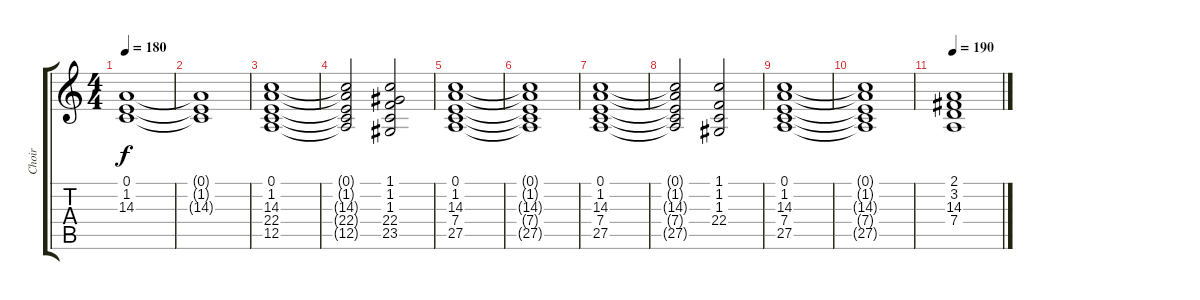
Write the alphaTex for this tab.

\track ("Choir" "Choir") {instrument choiraahs}
\staff {score tabs}
\tuning (E4 B3 G3 D3 A2 E2) {hide}
\ts (4 4)
\tempo 180
\clef g2
\ks c
(0.1 1.2 14.3).1{dy f} |
(0.1{t} 1.2{t} 14.3{t}).1 |
(0.1 1.2 14.3 22.4 12.5).1 |
(0.1{t} 1.2{t} 14.3{t} 22.4{t} 12.5{t}).2 (1.1 1.2 1.3 22.4 23.5).2 |
(0.1 1.2 14.3 7.4 27.5).1 |
(0.1{t} 1.2{t} 14.3{t} 7.4{t} 27.5{t}).1 |
(0.1 1.2 14.3 7.4 27.5).1 |
(0.1{t} 1.2{t} 14.3{t} 7.4{t} 27.5{t}).2 (1.1 1.2 1.3 22.4).2 |
(0.1 1.2 14.3 7.4 27.5).1 |
(0.1{t} 1.2{t} 14.3{t} 7.4{t} 27.5{t}).1 |
\tempo 190
(2.1 3.2 14.3 7.4).1
